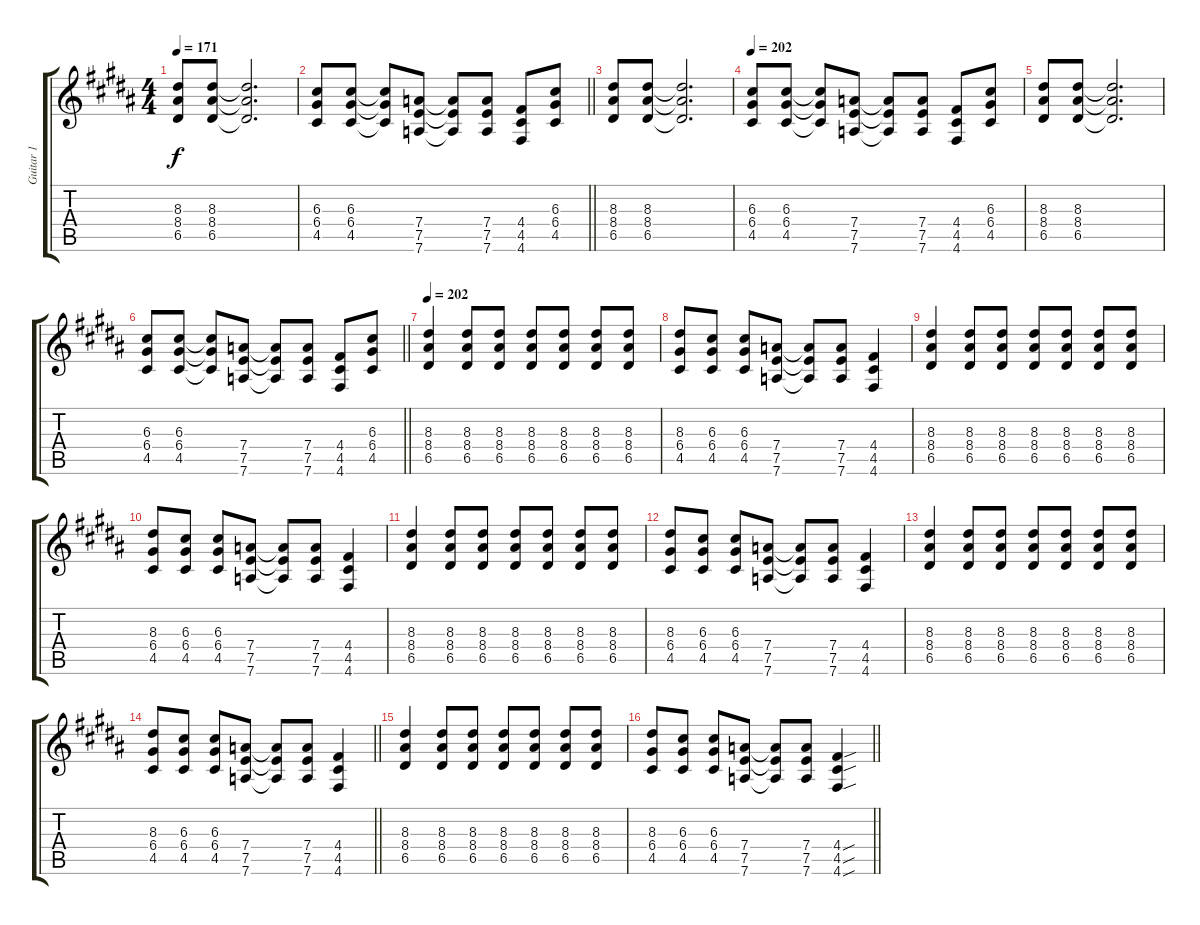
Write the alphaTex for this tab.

\track ("Guitar 1" "Guitar 1") {instrument overdrivenguitar}
\staff {score tabs}
\tuning (E4 B3 G3 D3 A2 D2) {hide}
\ts (4 4)
\tempo 171
\clef g2
\ks g#minor
(8.3 8.4 6.5).8{dy f} (8.3 8.4 6.5).8 (8.3{t} 8.4{t} 6.5{t}).2{d} |
\barLineRight lightlight
(6.3 6.4 4.5).8 (6.3 6.4 4.5).8 (6.3{t} 6.4{t} 4.5{t}).8 (7.4 7.5 7.6).8 (7.4{t} 7.5{t} 7.6{t}).8 (7.4 7.5 7.6).8 (4.4 4.5 4.6).8 (6.3 6.4 4.5).8 |
(8.3 8.4 6.5).8 (8.3 8.4 6.5).8 (8.3{t} 8.4{t} 6.5{t}).2{d} |
\tempo 202
(6.3 6.4 4.5).8 (6.3 6.4 4.5).8 (6.3{t} 6.4{t} 4.5{t}).8 (7.4 7.5 7.6).8 (7.4{t} 7.5{t} 7.6{t}).8 (7.4 7.5 7.6).8 (4.4 4.5 4.6).8 (6.3 6.4 4.5).8 |
(8.3 8.4 6.5).8 (8.3 8.4 6.5).8 (8.3{t} 8.4{t} 6.5{t}).2{d} |
\barLineRight lightlight
(6.3 6.4 4.5).8 (6.3 6.4 4.5).8 (6.3{t} 6.4{t} 4.5{t}).8 (7.4 7.5 7.6).8 (7.4{t} 7.5{t} 7.6{t}).8 (7.4 7.5 7.6).8 (4.4 4.5 4.6).8 (6.3 6.4 4.5).8 |
\tempo 202
(8.3 8.4 6.5).4 (8.3 8.4 6.5).8 (8.3 8.4 6.5).8 (8.3 8.4 6.5).8 (8.3 8.4 6.5).8 (8.3 8.4 6.5).8 (8.3 8.4 6.5).8 |
(8.3 6.4 4.5).8 (6.3 6.4 4.5).8 (6.3 6.4 4.5).8 (7.4 7.5 7.6).8 (7.4{t} 7.5{t} 7.6{t}).8 (7.4 7.5 7.6).8 (4.4 4.5 4.6).4 |
(8.3 8.4 6.5).4 (8.3 8.4 6.5).8 (8.3 8.4 6.5).8 (8.3 8.4 6.5).8 (8.3 8.4 6.5).8 (8.3 8.4 6.5).8 (8.3 8.4 6.5).8 |
(8.3 6.4 4.5).8 (6.3 6.4 4.5).8 (6.3 6.4 4.5).8 (7.4 7.5 7.6).8 (7.4{t} 7.5{t} 7.6{t}).8 (7.4 7.5 7.6).8 (4.4 4.5 4.6).4 |
(8.3 8.4 6.5).4 (8.3 8.4 6.5).8 (8.3 8.4 6.5).8 (8.3 8.4 6.5).8 (8.3 8.4 6.5).8 (8.3 8.4 6.5).8 (8.3 8.4 6.5).8 |
(8.3 6.4 4.5).8 (6.3 6.4 4.5).8 (6.3 6.4 4.5).8 (7.4 7.5 7.6).8 (7.4{t} 7.5{t} 7.6{t}).8 (7.4 7.5 7.6).8 (4.4 4.5 4.6).4 |
(8.3 8.4 6.5).4 (8.3 8.4 6.5).8 (8.3 8.4 6.5).8 (8.3 8.4 6.5).8 (8.3 8.4 6.5).8 (8.3 8.4 6.5).8 (8.3 8.4 6.5).8 |
\barLineRight lightlight
(8.3 6.4 4.5).8 (6.3 6.4 4.5).8 (6.3 6.4 4.5).8 (7.4 7.5 7.6).8 (7.4{t} 7.5{t} 7.6{t}).8 (7.4 7.5 7.6).8 (4.4 4.5 4.6).4 |
(8.3 8.4 6.5).4 (8.3 8.4 6.5).8 (8.3 8.4 6.5).8 (8.3 8.4 6.5).8 (8.3 8.4 6.5).8 (8.3 8.4 6.5).8 (8.3 8.4 6.5).8 |
\barLineRight lightlight
(8.3 6.4 4.5).8 (6.3 6.4 4.5).8 (6.3 6.4 4.5).8 (7.4 7.5 7.6).8 (7.4{t} 7.5{t} 7.6{t}).8 (7.4 7.5 7.6).8 (4.4{sou} 4.5{sou} 4.6{sou}).4
